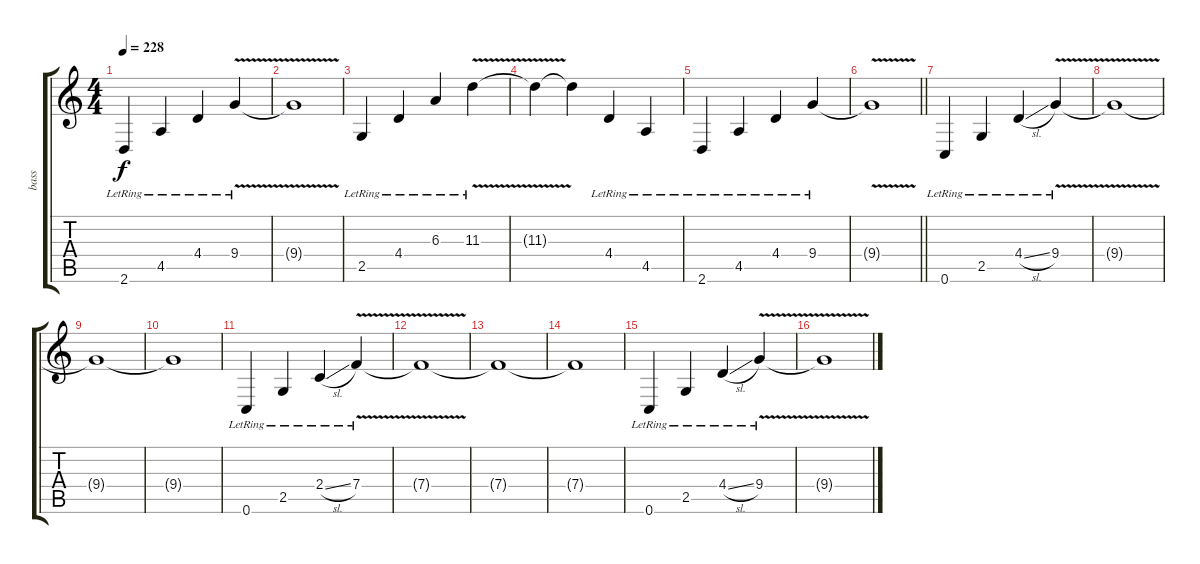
\track ("bass" "bass") {instrument slapbass1}
\staff {score tabs}
\tuning (C4 G3 Eb3 Bb2 F2 C2) {hide}
\ts (4 4)
\tempo 228
\clef g2
\ks c
2.6{lr}.4{dy f} 4.5{lr}.4 4.4{lr}.4 9.4{v lr}.4 |
9.4{t}.1 |
2.5{lr}.4 4.4{lr}.4 6.3{lr}.4 11.3{v lr}.4 |
11.3{t}.4 11.3{t}.4 4.4{lr}.4 4.5{lr}.4 |
2.6{lr}.4 4.5{lr}.4 4.4{lr}.4 9.4{lr}.4 |
\barLineRight lightlight
9.4{v t}.1 |
0.6{lr}.4 2.5{lr}.4 4.4{sl lr}.4 9.4{v lr}.4 |
9.4{t}.1 |
9.4{t}.1 |
9.4{t}.1 |
0.6{lr}.4 2.5{lr}.4 2.4{sl lr}.4 7.4{v lr}.4 |
7.4{t}.1 |
7.4{t}.1 |
7.4{t}.1 |
0.6{lr}.4 2.5{lr}.4 4.4{sl lr}.4 9.4{v lr}.4 |
9.4{t}.1
